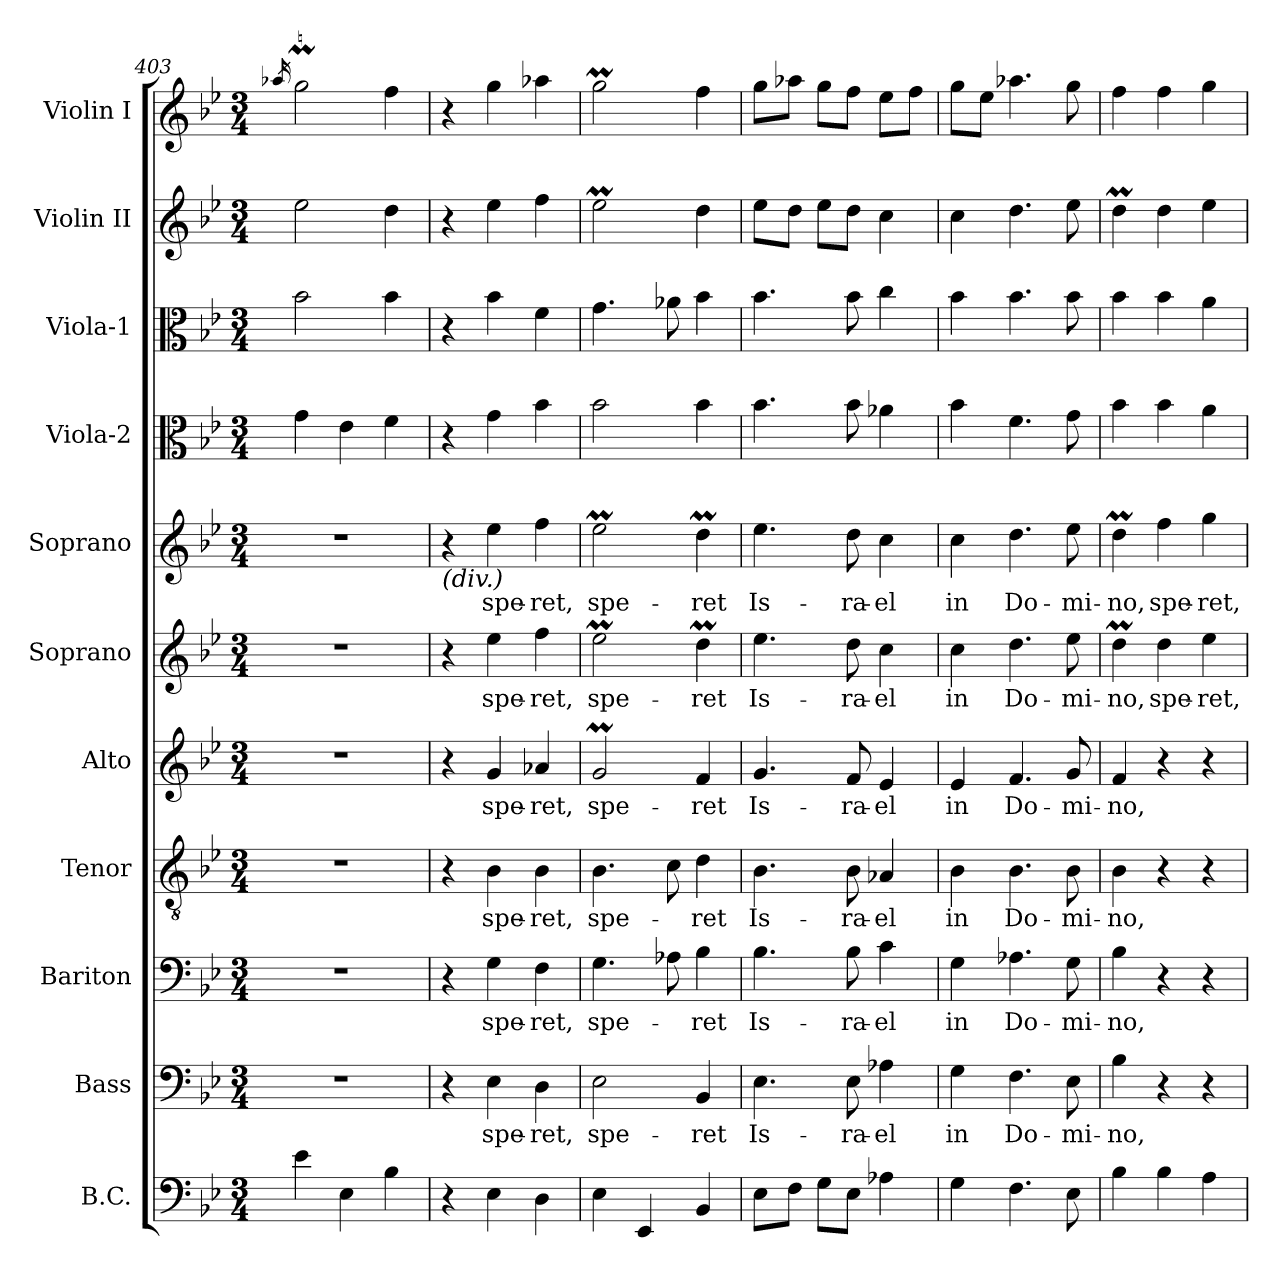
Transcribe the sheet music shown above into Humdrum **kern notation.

**kern	**kern	**text	**kern	**text	**kern	**text	**kern	**text	**kern	**text	**kern	**text	**kern	**kern	**kern	**kern
*part11	*part10	*part10	*part9	*part9	*part8	*part8	*part7	*part7	*part6	*part6	*part5	*part5	*part4	*part3	*part2	*part1
*staff11	*staff10	*staff10	*staff9	*staff9	*staff8	*staff8	*staff7	*staff7	*staff6	*staff6	*staff5	*staff5	*staff4	*staff3	*staff2	*staff1
*I"B.C.	*I"Bass	*	*I"Bariton	*	*I"Tenor	*	*I"Alto	*	*I"Soprano	*	*I"Soprano	*	*I"Viola-2	*I"Viola-1	*I"Violin II	*I"Violin I
*I'BC	*I'B	*	*I'Br	*	*I'T	*	*I'A	*	*I'S-2	*	*I'S-1	*	*I'Va-2	*I'Va-1	*I'V-2	*I'V-1
*clefF4	*clefF4	*	*clefF4	*	*clefGv2	*	*clefG2	*	*clefG2	*	*clefG2	*	*clefC3	*clefC3	*clefG2	*clefG2
*k[b-e-]	*k[b-e-]	*	*k[b-e-]	*	*k[b-e-]	*	*k[b-e-]	*	*k[b-e-]	*	*k[b-e-]	*	*k[b-e-]	*k[b-e-]	*k[b-e-]	*k[b-e-]
*B-:	*B-:	*	*B-:	*	*B-:	*	*B-:	*	*B-:	*	*B-:	*	*B-:	*B-:	*B-:	*B-:
*M3/4	*M3/4	*	*M3/4	*	*M3/4	*	*M3/4	*	*M3/4	*	*M3/4	*	*M3/4	*M3/4	*M3/4	*M3/4
=403	=403	=403	=403	=403	=403	=403	=403	=403	=403	=403	=403	=403	=403	=403	=403	=403
.	.	.	.	.	.	.	.	.	.	.	.	.	.	.	.	16qaa-X/
4e-\	2.r	.	2.r	.	2.r	.	2.r	.	2.r	.	2.r	.	4g\	2b-\	2ee-\	2ggM\
4E-\	.	.	.	.	.	.	.	.	.	.	.	.	4e-\	.	.	.
4B-\	.	.	.	.	.	.	.	.	.	.	.	.	4f\	4b-\	4dd\	4ff\
=404	=404	=404	=404	=404	=404	=404	=404	=404	=404	=404	=404	=404	=404	=404	=404	=404
!	!	!	!	!	!	!	!	!	!	!	!LO:TX:b:i:t=(div.)	!	!	!	!	!
4r	4r	.	4r	.	4r	.	4r	.	4r	.	4r	.	4r	4r	4r	4r
!	!	!LO:LY:b	!	!LO:LY:b	!	!LO:LY:b	!	!LO:LY:b	!	!LO:LY:b	!	!LO:LY:b	!	!	!	!
4E-\	4E-\	spe-	4G\	spe-	4B-\	spe-	4g/	spe-	4ee-\	spe-	4ee-\	spe-	4g\	4b-\	4ee-\	4gg\
!	!	!LO:LY:b	!	!LO:LY:b	!	!LO:LY:b	!	!LO:LY:b	!	!LO:LY:b	!	!LO:LY:b	!	!	!	!
4D\	4D\	-ret,	4F\	-ret,	4B-\	-ret,	4a-X/	-ret,	4ff\	-ret,	4ff\	-ret,	4b-\	4f\	4ff\	4aa-X\
=405	=405	=405	=405	=405	=405	=405	=405	=405	=405	=405	=405	=405	=405	=405	=405	=405
!	!	!LO:LY:b	!	!LO:LY:b	!	!LO:LY:b	!	!LO:LY:b	!	!LO:LY:b	!	!LO:LY:b	!	!	!	!
4E-\	2E-\	spe-	4.G\	spe-	4.B-\	spe-	2gM/	spe-	2ee-M\	spe-	2ee-M\	spe-	2b-\	4.g\	2ee-M\	2ggM\
4EE-/	.	.	.	.	.	.	.	.	.	.	.	.	.	.	.	.
.	.	.	8A-X\	.	8c\	.	.	.	.	.	.	.	.	8a-X\	.	.
!	!	!LO:LY:b	!	!LO:LY:b	!	!LO:LY:b	!	!LO:LY:b	!	!LO:LY:b	!	!LO:LY:b	!	!	!	!
4BB-/	4BB-/	-ret	4B-\	-ret	4d\	-ret	4f/	-ret	4ddm\	-ret	4ddm\	-ret	4b-\	4b-\	4dd\	4ff\
=406	=406	=406	=406	=406	=406	=406	=406	=406	=406	=406	=406	=406	=406	=406	=406	=406
!	!	!LO:LY:b	!	!LO:LY:b	!	!LO:LY:b	!	!LO:LY:b	!	!LO:LY:b	!	!LO:LY:b	!	!	!	!
8E-\L	4.E-\	Is-	4.B-\	Is-	4.B-\	Is-	4.g/	Is-	4.ee-\	Is-	4.ee-\	Is-	4.b-\	4.b-\	8ee-\L	8gg\L
8F\J	.	.	.	.	.	.	.	.	.	.	.	.	.	.	8dd\J	8aa-X\J
8G\L	.	.	.	.	.	.	.	.	.	.	.	.	.	.	8ee-\L	8gg\L
!	!	!LO:LY:b	!	!LO:LY:b	!	!LO:LY:b	!	!LO:LY:b	!	!LO:LY:b	!	!LO:LY:b	!	!	!	!
8E-\J	8E-\	-ra-	8B-\	-ra-	8B-\	-ra-	8f/	-ra-	8dd\	-ra-	8dd\	-ra-	8b-\	8b-\	8dd\J	8ff\J
!	!	!LO:LY:b	!	!LO:LY:b	!	!LO:LY:b	!	!LO:LY:b	!	!LO:LY:b	!	!LO:LY:b	!	!	!	!
4A-X\	4A-X\	-el	4c\	-el	4A-X/	-el	4e-/	-el	4cc\	-el	4cc\	-el	4a-X\	4cc\	4cc\	8ee-\L
.	.	.	.	.	.	.	.	.	.	.	.	.	.	.	.	8ff\J
!!LO:PB:g=z
=407	=407	=407	=407	=407	=407	=407	=407	=407	=407	=407	=407	=407	=407	=407	=407	=407
!	!	!LO:LY:b	!	!LO:LY:b	!	!LO:LY:b	!	!LO:LY:b	!	!LO:LY:b	!	!LO:LY:b	!	!	!	!
4G\	4G\	in	4G\	in	4B-\	in	4e-/	in	4cc\	in	4cc\	in	4b-\	4b-\	4cc\	8gg\L
.	.	.	.	.	.	.	.	.	.	.	.	.	.	.	.	8ee-\J
!	!	!LO:LY:b	!	!LO:LY:b	!	!LO:LY:b	!	!LO:LY:b	!	!LO:LY:b	!	!LO:LY:b	!	!	!	!
4.F\	4.F\	Do-	4.A-X\	Do-	4.B-\	Do-	4.f/	Do-	4.dd\	Do-	4.dd\	Do-	4.f\	4.b-\	4.dd\	4.aa-X\
!	!	!LO:LY:b	!	!LO:LY:b	!	!LO:LY:b	!	!LO:LY:b	!	!LO:LY:b	!	!LO:LY:b	!	!	!	!
8E-\	8E-\	-mi-	8G\	-mi-	8B-\	-mi-	8g/	-mi-	8ee-\	-mi-	8ee-\	-mi-	8g\	8b-\	8ee-\	8gg\
=408	=408	=408	=408	=408	=408	=408	=408	=408	=408	=408	=408	=408	=408	=408	=408	=408
!	!	!LO:LY:b	!	!LO:LY:b	!	!LO:LY:b	!	!LO:LY:b	!	!LO:LY:b	!	!LO:LY:b	!	!	!	!
4B-\	4B-\	-no,	4B-\	-no,	4B-\	-no,	4f/	-no,	4ddm\	-no,	4ddm\	-no,	4b-\	4b-\	4ddm\	4ff\
!	!	!	!	!	!	!	!	!	!	!LO:LY:b	!	!LO:LY:b	!	!	!	!
4B-\	4r	.	4r	.	4r	.	4r	.	4dd\	spe-	4ff\	spe-	4b-\	4b-\	4dd\	4ff\
!	!	!	!	!	!	!	!	!	!	!LO:LY:b	!	!LO:LY:b	!	!	!	!
4A\	4r	.	4r	.	4r	.	4r	.	4ee-\	-ret,	4gg\	-ret,	4a\	4a\	4ee-\	4gg\
=	=	=	=	=	=	=	=	=	=	=	=	=	=	=	=	=
*-	*-	*-	*-	*-	*-	*-	*-	*-	*-	*-	*-	*-	*-	*-	*-	*-
